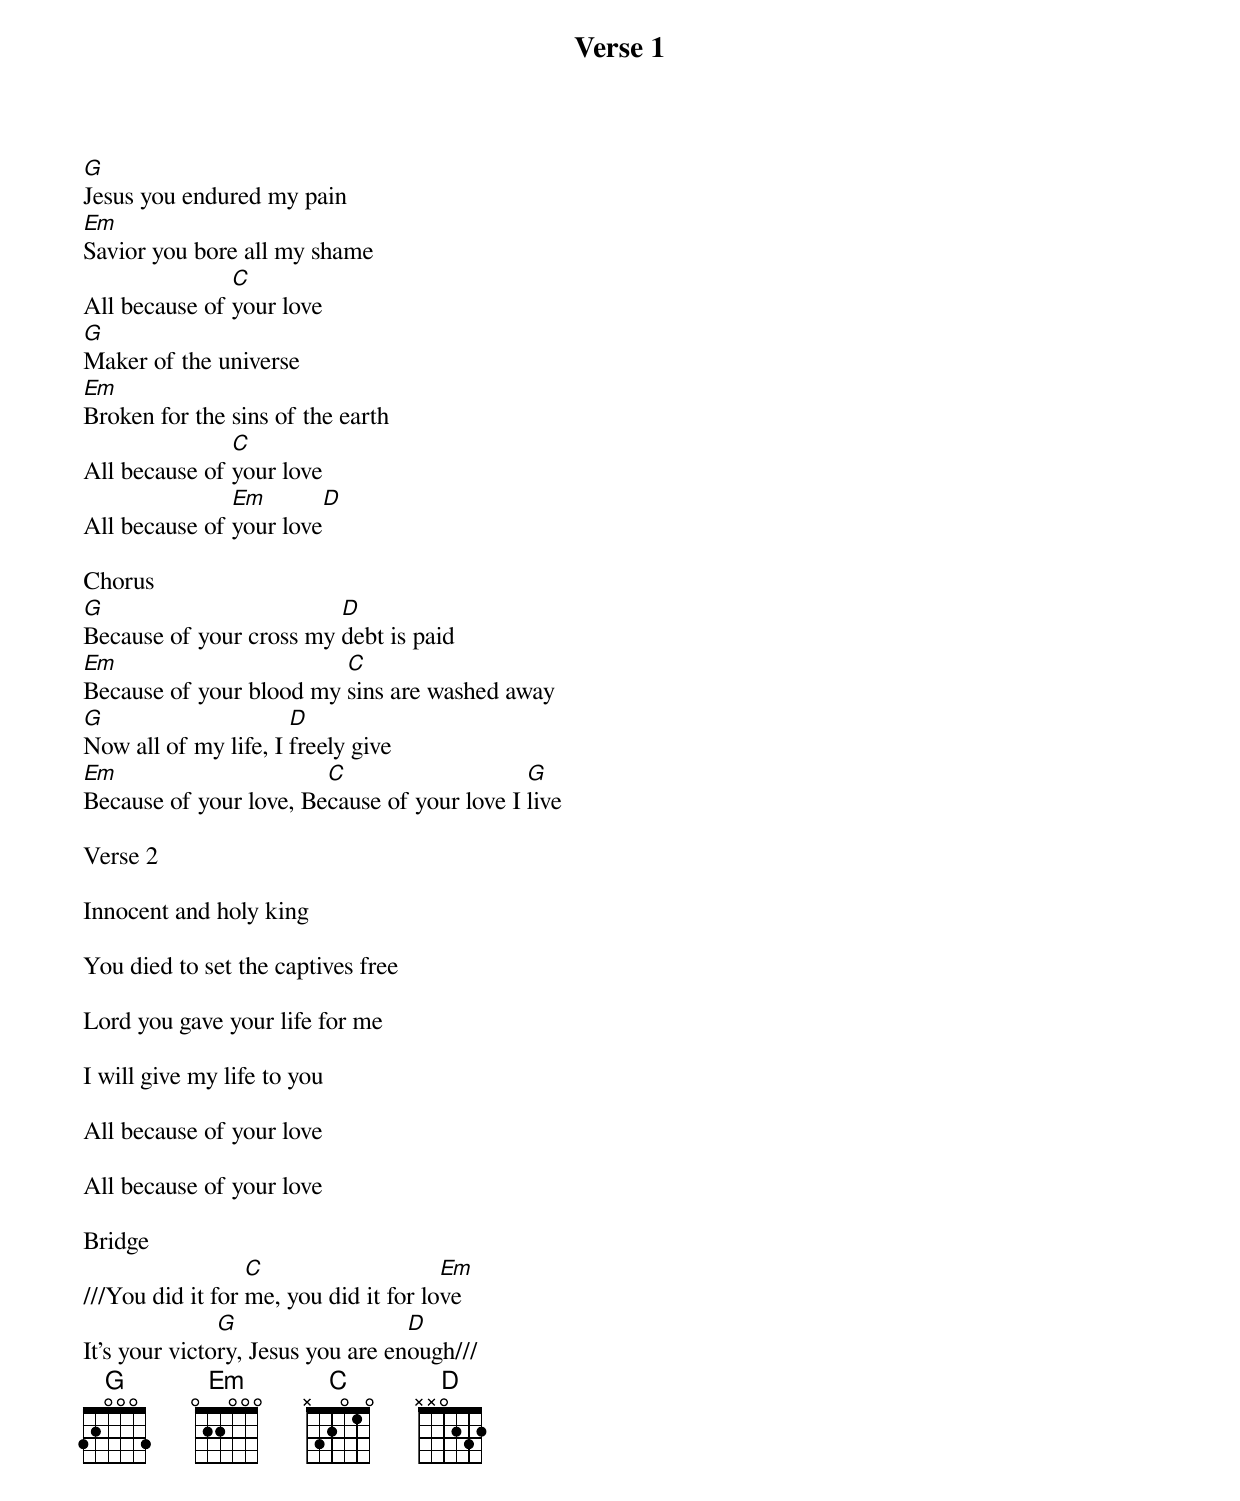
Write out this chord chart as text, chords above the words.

Verse 1
G
Jesus you endured my pain
Em
Savior you bore all my shame
               C
All because of your love
G
Maker of the universe
Em
Broken for the sins of the earth
               C
All because of your love
               Em       D
All because of your love

Chorus
G                        D
Because of your cross my debt is paid
Em                       C
Because of your blood my sins are washed away
G                     D
Now all of my life, I freely give
Em                      C                    G
Because of your love, Because of your love I live

Verse 2

Innocent and holy king

You died to set the captives free

Lord you gave your life for me

I will give my life to you

All because of your love

All because of your love

Bridge
                  C                    Em
///You did it for me, you did it for love
               G                   D
It’s your victory, Jesus you are enough///
